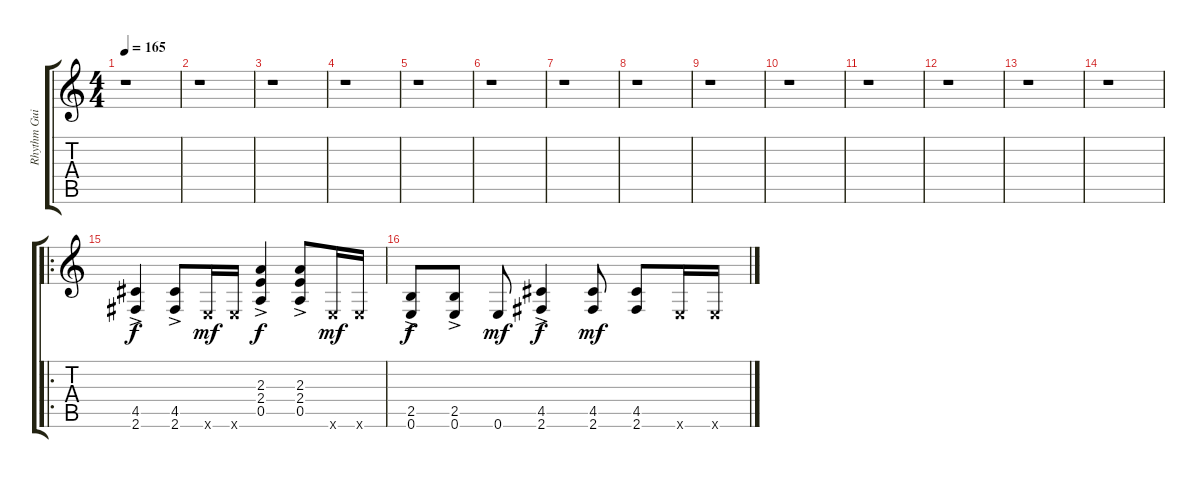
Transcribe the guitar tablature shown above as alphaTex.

\track ("Rhythm Guitar" "Rhythm Gui") {instrument distortionguitar}
\staff {score tabs}
\tuning (E4 B3 G3 D3 A2 E2) {hide}
\ts (4 4)
\tempo 165
\clef g2
\ks c
r.1{dy mf} |
r.1 |
r.1 |
r.1 |
r.1 |
r.1 |
r.1 |
r.1 |
r.1 |
r.1 |
r.1 |
r.1 |
r.1 |
r.1 |
\ro
(4.5{ac} 2.6{ac}).4{dy f} (4.5{ac} 2.6{ac}).8 0.6{x}.16{dy mf} 0.6{x}.16 (2.3{ac} 2.4{ac} 0.5{ac}).4{dy f} (2.3{ac} 2.4{ac} 0.5{ac}).8 0.6{x}.16{dy mf} 0.6{x}.16 |
(2.5{ac} 0.6{ac}).8{dy f} (2.5{ac} 0.6{ac}).8 0.6.8{dy mf} (4.5{ac} 2.6{ac}).4{dy f} (4.5 2.6).8{dy mf} (4.5 2.6).8 0.6{x}.16 0.6{x}.16
